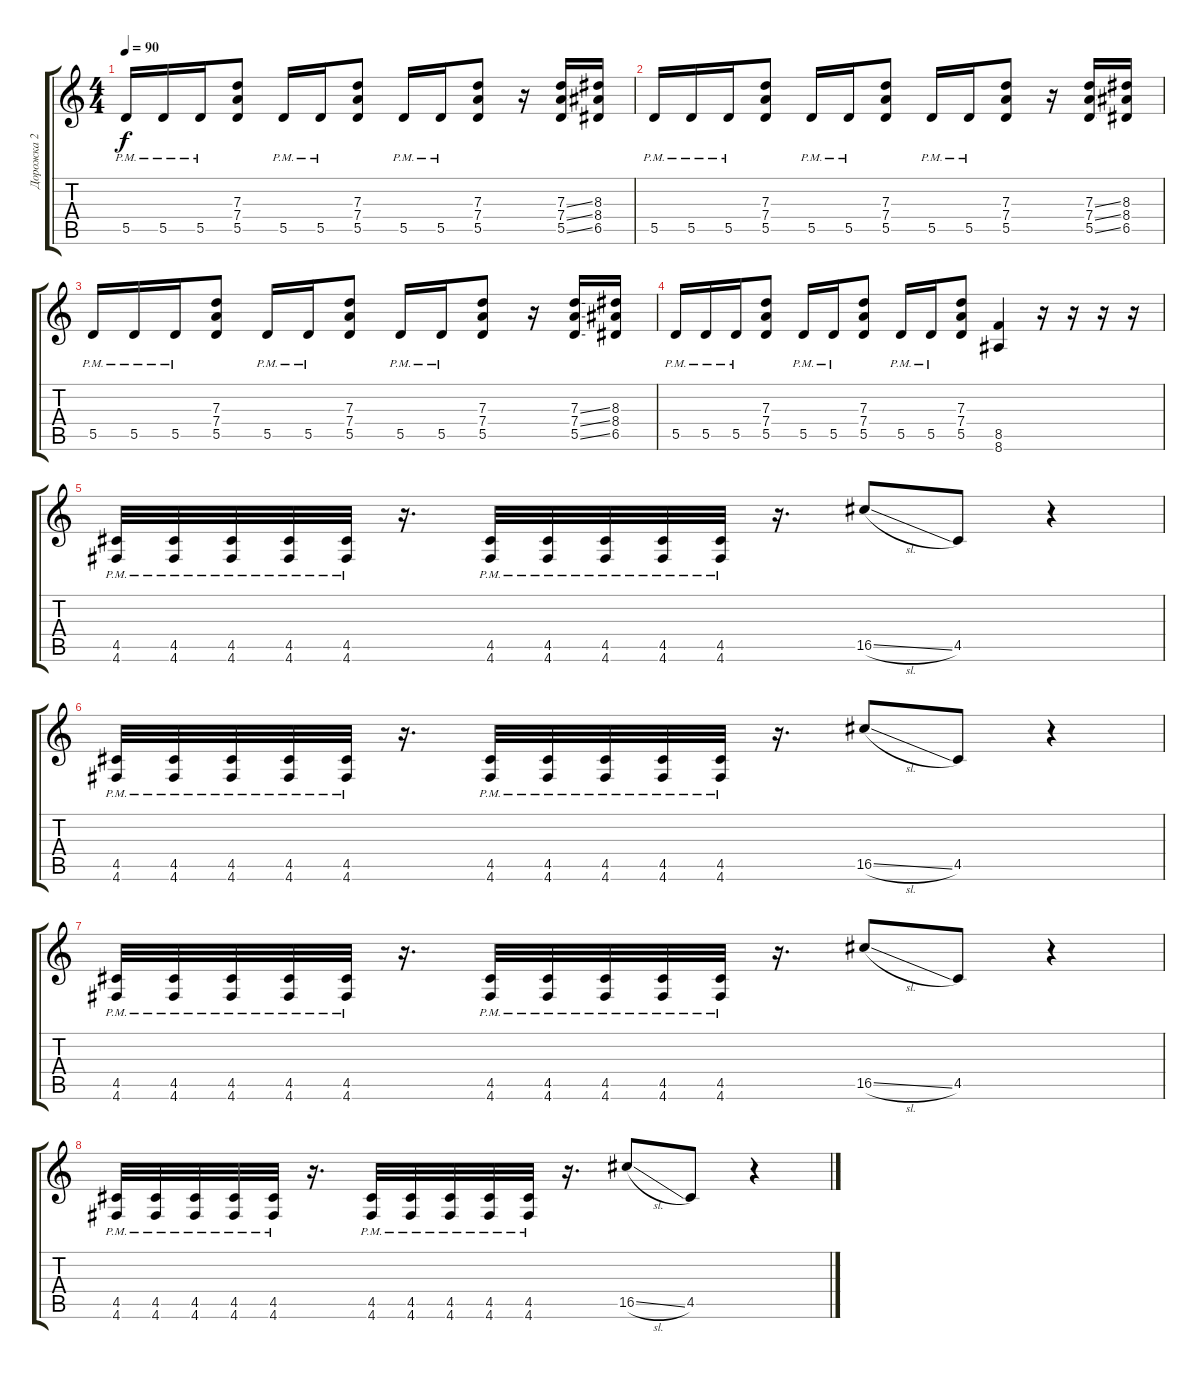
\track ("Дорожка 2" "Дорожка 2") {instrument distortionguitar}
\staff {score tabs}
\tuning (E4 B3 G3 D3 A2 D2) {hide}
\ts (4 4)
\tempo 90
\clef g2
\ks c
5.5{pm}.16{dy f} 5.5{pm}.16 5.5{pm}.16 (7.3 7.4 5.5).8 5.5{pm}.16 5.5{pm}.16 (7.3 7.4 5.5).8 5.5{pm}.16 5.5{pm}.16 (7.3 7.4 5.5).8 r.16 (7.3{ss} 7.4{ss} 5.5{ss}).16 (8.3 8.4 6.5).16 |
5.5{pm}.16 5.5{pm}.16 5.5{pm}.16 (7.3 7.4 5.5).8 5.5{pm}.16 5.5{pm}.16 (7.3 7.4 5.5).8 5.5{pm}.16 5.5{pm}.16 (7.3 7.4 5.5).8 r.16 (7.3{ss} 7.4{ss} 5.5{ss}).16 (8.3 8.4 6.5).16 |
5.5{pm}.16 5.5{pm}.16 5.5{pm}.16 (7.3 7.4 5.5).8 5.5{pm}.16 5.5{pm}.16 (7.3 7.4 5.5).8 5.5{pm}.16 5.5{pm}.16 (7.3 7.4 5.5).8 r.16 (7.3{ss} 7.4{ss} 5.5{ss}).16 (8.3 8.4 6.5).16 |
5.5{pm}.16 5.5{pm}.16 5.5{pm}.16 (7.3 7.4 5.5).8 5.5{pm}.16 5.5{pm}.16 (7.3 7.4 5.5).8 5.5{pm}.16 5.5{pm}.16 (7.3 7.4 5.5).8 (8.5 8.6).4 r.16 r.16 r.16 r.16 |
(4.5{pm} 4.6{pm}).32 (4.5{pm} 4.6{pm}).32 (4.5{pm} 4.6{pm}).32 (4.5{pm} 4.6{pm}).32 (4.5{pm} 4.6{pm}).32 r.16{d} (4.5{pm} 4.6{pm}).32 (4.5{pm} 4.6{pm}).32 (4.5{pm} 4.6{pm}).32 (4.5{pm} 4.6{pm}).32 (4.5{pm} 4.6{pm}).32 r.16{d} 16.5{sl}.8 4.5.8 r.4 |
(4.5{pm} 4.6{pm}).32 (4.5{pm} 4.6{pm}).32 (4.5{pm} 4.6{pm}).32 (4.5{pm} 4.6{pm}).32 (4.5{pm} 4.6{pm}).32 r.16{d} (4.5{pm} 4.6{pm}).32 (4.5{pm} 4.6{pm}).32 (4.5{pm} 4.6{pm}).32 (4.5{pm} 4.6{pm}).32 (4.5{pm} 4.6{pm}).32 r.16{d} 16.5{sl}.8 4.5.8 r.4 |
(4.5{pm} 4.6{pm}).32 (4.5{pm} 4.6{pm}).32 (4.5{pm} 4.6{pm}).32 (4.5{pm} 4.6{pm}).32 (4.5{pm} 4.6{pm}).32 r.16{d} (4.5{pm} 4.6{pm}).32 (4.5{pm} 4.6{pm}).32 (4.5{pm} 4.6{pm}).32 (4.5{pm} 4.6{pm}).32 (4.5{pm} 4.6{pm}).32 r.16{d} 16.5{sl}.8 4.5.8 r.4 |
(4.5{pm} 4.6{pm}).32 (4.5{pm} 4.6{pm}).32 (4.5{pm} 4.6{pm}).32 (4.5{pm} 4.6{pm}).32 (4.5{pm} 4.6{pm}).32 r.16{d} (4.5{pm} 4.6{pm}).32 (4.5{pm} 4.6{pm}).32 (4.5{pm} 4.6{pm}).32 (4.5{pm} 4.6{pm}).32 (4.5{pm} 4.6{pm}).32 r.16{d} 16.5{sl}.8 4.5.8 r.4
